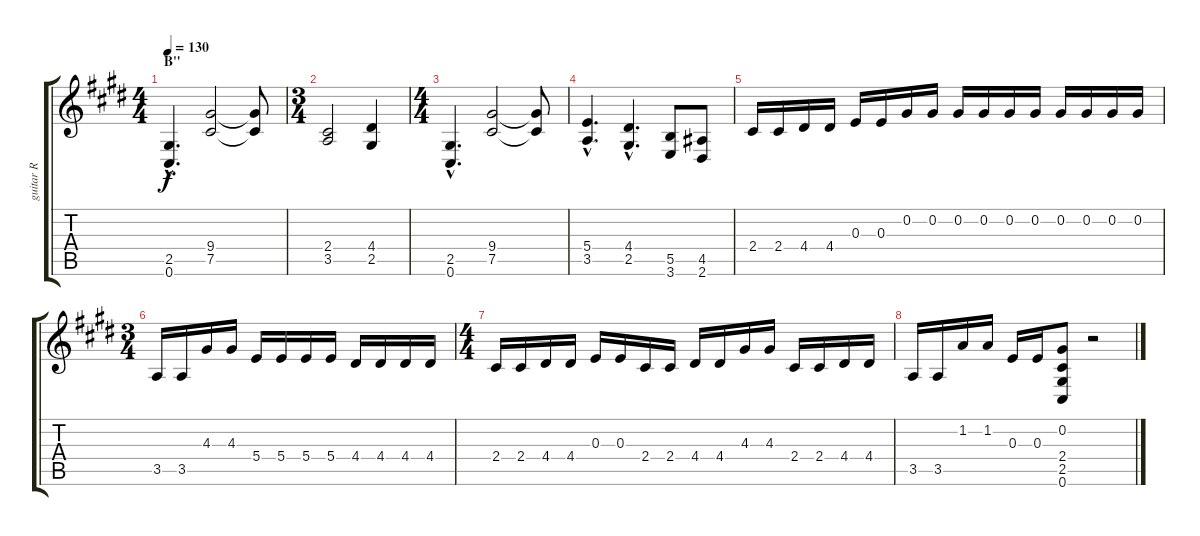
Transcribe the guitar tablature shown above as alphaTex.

\track ("guitar R" "guitar R") {instrument distortionguitar}
\staff {score tabs}
\tuning (Db4 Ab3 E3 B2 Gb2 Db2) {hide}
\ts (4 4)
\section ("" "B''")
\tempo 130
\clef g2
\ks e
(2.5{hac} 0.6{hac}).4{d dy f} (9.4 7.5).2 (9.4{t} 7.5{t}).8 |
\ts (3 4)
(2.4 3.5).2 (4.4 2.5).4 |
\ts (4 4)
(2.5{hac} 0.6{hac}).4{d} (9.4 7.5).2 (9.4{t} 7.5{t}).8 |
(5.4{hac} 3.5{hac}).4{d} (4.4{hac} 2.5{hac}).4{d} (5.5 3.6).8 (4.5 2.6).8 |
2.4.16 2.4.16 4.4.16 4.4.16 0.3.16 0.3.16 0.2.16 0.2.16 0.2.16 0.2.16 0.2.16 0.2.16 0.2.16 0.2.16 0.2.16 0.2.16 |
\ts (3 4)
3.5.16 3.5.16 4.3.16 4.3.16 5.4.16 5.4.16 5.4.16 5.4.16 4.4.16 4.4.16 4.4.16 4.4.16 |
\ts (4 4)
2.4.16 2.4.16 4.4.16 4.4.16 0.3.16 0.3.16 2.4.16 2.4.16 4.4.16 4.4.16 4.3.16 4.3.16 2.4.16 2.4.16 4.4.16 4.4.16 |
3.5.16 3.5.16 1.2.16 1.2.16 0.3.16 0.3.16 (0.2 2.4 2.5 0.6).8 r.2
